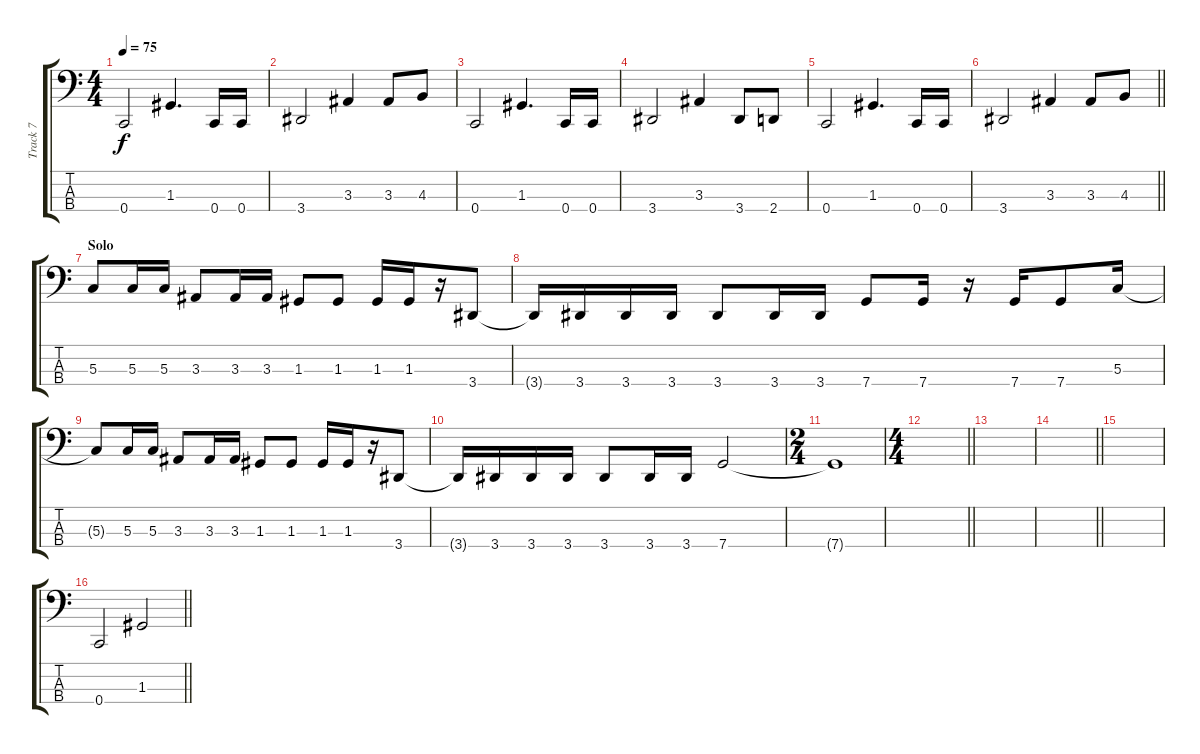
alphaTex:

\track ("Track 7" "Track 7") {instrument electricbassfinger}
\staff {score tabs}
\tuning (F2 C2 G1 C1) {hide}
\ts (4 4)
\tempo 75
\clef f4
\ks c
0.4.2{dy f} 1.3.4{d} 0.4.16 0.4.16 |
3.4.2 3.3.4 3.3.8 4.3.8 |
0.4.2 1.3.4{d} 0.4.16 0.4.16 |
3.4.2 3.3.4 3.4.8 2.4.8 |
0.4.2 1.3.4{d} 0.4.16 0.4.16 |
\barLineRight lightlight
3.4.2 3.3.4 3.3.8 4.3.8 |
\section ("" "Solo")
5.3.8 5.3.16 5.3.16 3.3.8 3.3.16 3.3.16 1.3.8 1.3.8 1.3.16 1.3.16 r.16 3.4.8 |
3.4{t}.16 3.4.16 3.4.16 3.4.16 3.4.8 3.4.16 3.4.16 7.4.8 7.4.16 r.16 7.4.16 7.4.8 5.3.16 |
5.3{t}.8 5.3.16 5.3.16 3.3.8 3.3.16 3.3.16 1.3.8 1.3.8 1.3.16 1.3.16 r.16 3.4.8 |
3.4{t}.16 3.4.16 3.4.16 3.4.16 3.4.8 3.4.16 3.4.16 7.4.2 |
\ts (2 4)
7.4{t}.1 |
\ts (4 4)
\barLineRight lightlight
|
|
\barLineRight lightlight
|
|
\barLineRight lightlight
0.4.2 1.3.2
